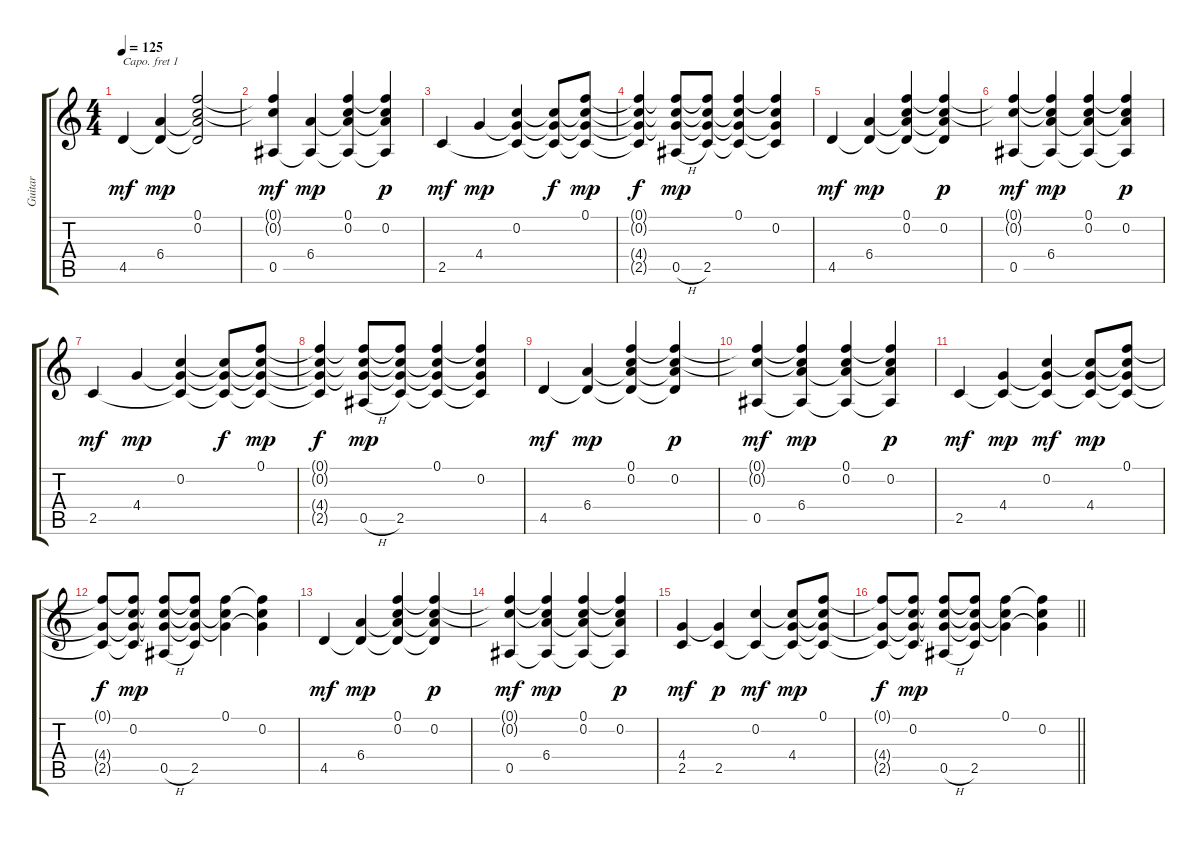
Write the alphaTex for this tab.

\track ("Guitar" "Guitar") {instrument acousticguitarsteel}
\staff {score tabs}
\capo 1
\tuning (E4 B3 G3 D3 A2 E2) {hide}
\ts (4 4)
\tempo 125
\clef g2
\ks c
4.5.4{dy mf} (6.4 4.5{t}).4{dy mp} (0.1 0.2 6.4{t} 4.5{t}).2 |
(0.1{t} 0.2{t} 0.5).4{dy mf} (6.4 0.5{t}).4{dy mp} (0.1 0.2 6.4{t} 0.5{t}).4 (0.1{t} 0.2 6.4{t} 0.5{t}).4{dy p} |
2.5.4{dy mf} 4.4.4{dy mp} (0.2 4.4{t} 2.5{t}).4 (0.2{t} 4.4{t} 2.5{t}).8{dy f} (0.1 0.2{t} 4.4{t} 2.5{t}).8{dy mp} |
(0.1{t} 0.2{t} 4.4{t} 2.5{t}).4{dy f} (0.1{t} 0.2{t} 4.4{t} 0.5{h}).8{dy mp} (0.1{t} 0.2{t} 4.4{t} 2.5).8 (0.1 0.2{t} 4.4{t} 2.5{t}).4 (0.1{t} 0.2 4.4{t} 2.5{t}).4 |
4.5.4{dy mf} (6.4 4.5{t}).4{dy mp} (0.1 0.2 6.4{t} 4.5{t}).4 (0.1{t} 0.2 6.4{t} 4.5{t}).4{dy p} |
(0.1{t} 0.2{t} 0.5).4{dy mf} (0.1{t} 0.2{t} 6.4 0.5{t}).4{dy mp} (0.1 0.2 6.4{t} 0.5{t}).4 (0.1{t} 0.2 6.4{t} 0.5{t}).4{dy p} |
2.5.4{dy mf} 4.4.4{dy mp} (0.2 4.4{t} 2.5{t}).4 (0.2{t} 4.4{t} 2.5{t}).8{dy f} (0.1 0.2{t} 4.4{t} 2.5{t}).8{dy mp} |
(0.1{t} 0.2{t} 4.4{t} 2.5{t}).4{dy f} (0.1{t} 0.2{t} 4.4{t} 0.5{h}).8{dy mp} (0.1{t} 0.2{t} 4.4{t} 2.5).8 (0.1 0.2{t} 4.4{t} 2.5{t}).4 (0.1{t} 0.2 4.4{t} 2.5{t}).4 |
4.5.4{dy mf} (6.4 4.5{t}).4{dy mp} (0.1 0.2 6.4{t} 4.5{t}).4 (0.1{t} 0.2 6.4{t} 4.5{t}).4{dy p} |
(0.1{t} 0.2{t} 0.5).4{dy mf} (0.1{t} 0.2{t} 6.4 0.5{t}).4{dy mp} (0.1 0.2 6.4{t} 0.5{t}).4 (0.1{t} 0.2 6.4{t} 0.5{t}).4{dy p} |
2.5.4{dy mf} (4.4 2.5{t}).4{dy mp} (0.2 4.4{t} 2.5{t}).4{dy mf} (0.2{t} 4.4 2.5{t}).8{dy mp} (0.1 0.2{t} 4.4{t} 2.5{t}).8 |
(0.1{t} 4.4{t} 2.5{t}).8{dy f} (0.1{t} 0.2 4.4{t} 2.5{t}).8{dy mp} (0.1{t} 0.2{t} 4.4{t} 0.5{h}).8 (0.1{t} 0.2{t} 4.4{t} 2.5).8 (0.1 0.2{t} 4.4{t}).4 (0.1{t} 0.2 4.4{t}).4 |
4.5.4{dy mf} (6.4 4.5{t}).4{dy mp} (0.1 0.2 6.4{t} 4.5{t}).4 (0.1{t} 0.2 6.4{t} 4.5{t}).4{dy p} |
(0.1{t} 0.2{t} 0.5).4{dy mf} (0.1{t} 0.2{t} 6.4 0.5{t}).4{dy mp} (0.1 0.2 6.4{t} 0.5{t}).4 (0.1{t} 0.2 6.4{t} 0.5{t}).4{dy p} |
(4.4 2.5).4{dy mf} (4.4{t} 2.5).4{dy p} (0.2 2.5{t}).4{dy mf} (0.2{t} 4.4 2.5{t}).8{dy mp} (0.1 0.2{t} 4.4{t} 2.5{t}).8 |
\barLineRight lightlight
(0.1{t} 4.4{t} 2.5{t}).8{dy f} (0.1{t} 0.2 4.4{t} 2.5{t}).8{dy mp} (0.1{t} 0.2{t} 4.4{t} 0.5{h}).8 (0.1{t} 0.2{t} 4.4{t} 2.5).8 (0.1 0.2{t} 4.4{t}).4 (0.1{t} 0.2 4.4{t}).4
